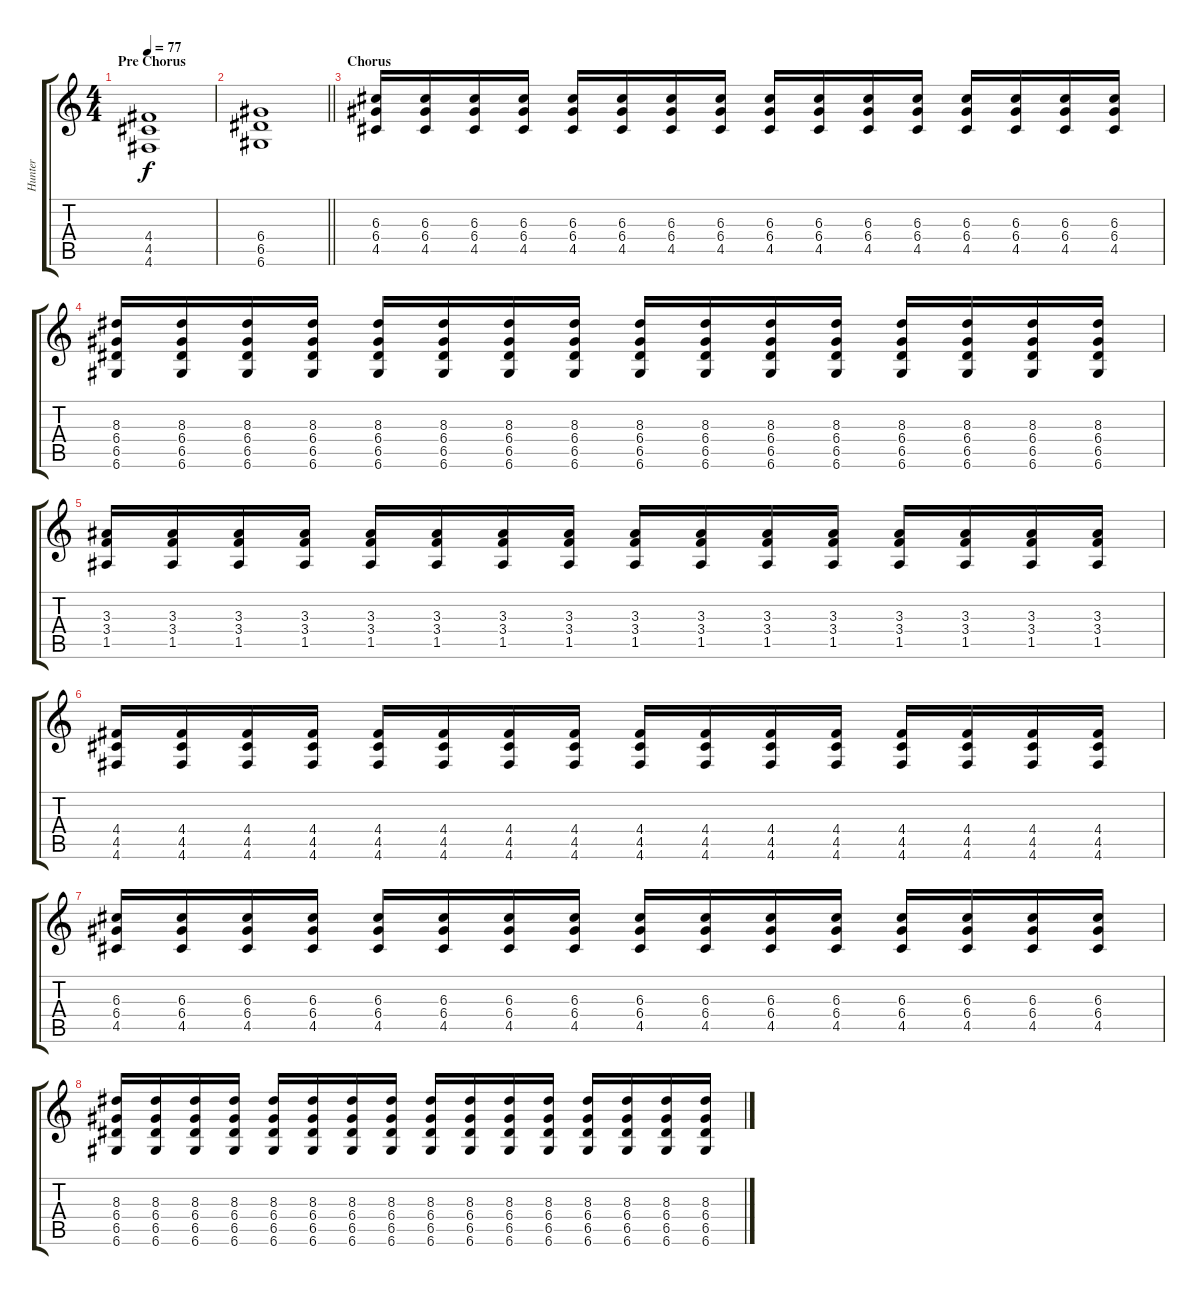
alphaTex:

\track ("Hunter" "Hunter") {instrument acousticguitarsteel}
\staff {score tabs}
\tuning (E4 B3 G3 D3 A2 D2) {hide}
\ts (4 4)
\section ("" "Pre Chorus")
\tempo 77
\clef g2
\ks c
(4.4 4.5 4.6).1{dy f} |
\barLineRight lightlight
(6.4 6.5 6.6).1 |
\section ("" "Chorus")
(6.3 6.4 4.5).16 (6.3 6.4 4.5).16 (6.3 6.4 4.5).16 (6.3 6.4 4.5).16 (6.3 6.4 4.5).16 (6.3 6.4 4.5).16 (6.3 6.4 4.5).16 (6.3 6.4 4.5).16 (6.3 6.4 4.5).16 (6.3 6.4 4.5).16 (6.3 6.4 4.5).16 (6.3 6.4 4.5).16 (6.3 6.4 4.5).16 (6.3 6.4 4.5).16 (6.3 6.4 4.5).16 (6.3 6.4 4.5).16 |
(8.3 6.4 6.5 6.6).16 (8.3 6.4 6.5 6.6).16 (8.3 6.4 6.5 6.6).16 (8.3 6.4 6.5 6.6).16 (8.3 6.4 6.5 6.6).16 (8.3 6.4 6.5 6.6).16 (8.3 6.4 6.5 6.6).16 (8.3 6.4 6.5 6.6).16 (8.3 6.4 6.5 6.6).16 (8.3 6.4 6.5 6.6).16 (8.3 6.4 6.5 6.6).16 (8.3 6.4 6.5 6.6).16 (8.3 6.4 6.5 6.6).16 (8.3 6.4 6.5 6.6).16 (8.3 6.4 6.5 6.6).16 (8.3 6.4 6.5 6.6).16 |
(3.3 3.4 1.5).16 (3.3 3.4 1.5).16 (3.3 3.4 1.5).16 (3.3 3.4 1.5).16 (3.3 3.4 1.5).16 (3.3 3.4 1.5).16 (3.3 3.4 1.5).16 (3.3 3.4 1.5).16 (3.3 3.4 1.5).16 (3.3 3.4 1.5).16 (3.3 3.4 1.5).16 (3.3 3.4 1.5).16 (3.3 3.4 1.5).16 (3.3 3.4 1.5).16 (3.3 3.4 1.5).16 (3.3 3.4 1.5).16 |
(4.4 4.5 4.6).16 (4.4 4.5 4.6).16 (4.4 4.5 4.6).16 (4.4 4.5 4.6).16 (4.4 4.5 4.6).16 (4.4 4.5 4.6).16 (4.4 4.5 4.6).16 (4.4 4.5 4.6).16 (4.4 4.5 4.6).16 (4.4 4.5 4.6).16 (4.4 4.5 4.6).16 (4.4 4.5 4.6).16 (4.4 4.5 4.6).16 (4.4 4.5 4.6).16 (4.4 4.5 4.6).16 (4.4 4.5 4.6).16 |
(6.3 6.4 4.5).16 (6.3 6.4 4.5).16 (6.3 6.4 4.5).16 (6.3 6.4 4.5).16 (6.3 6.4 4.5).16 (6.3 6.4 4.5).16 (6.3 6.4 4.5).16 (6.3 6.4 4.5).16 (6.3 6.4 4.5).16 (6.3 6.4 4.5).16 (6.3 6.4 4.5).16 (6.3 6.4 4.5).16 (6.3 6.4 4.5).16 (6.3 6.4 4.5).16 (6.3 6.4 4.5).16 (6.3 6.4 4.5).16 |
(8.3 6.4 6.5 6.6).16 (8.3 6.4 6.5 6.6).16 (8.3 6.4 6.5 6.6).16 (8.3 6.4 6.5 6.6).16 (8.3 6.4 6.5 6.6).16 (8.3 6.4 6.5 6.6).16 (8.3 6.4 6.5 6.6).16 (8.3 6.4 6.5 6.6).16 (8.3 6.4 6.5 6.6).16 (8.3 6.4 6.5 6.6).16 (8.3 6.4 6.5 6.6).16 (8.3 6.4 6.5 6.6).16 (8.3 6.4 6.5 6.6).16 (8.3 6.4 6.5 6.6).16 (8.3 6.4 6.5 6.6).16 (8.3 6.4 6.5 6.6).16
